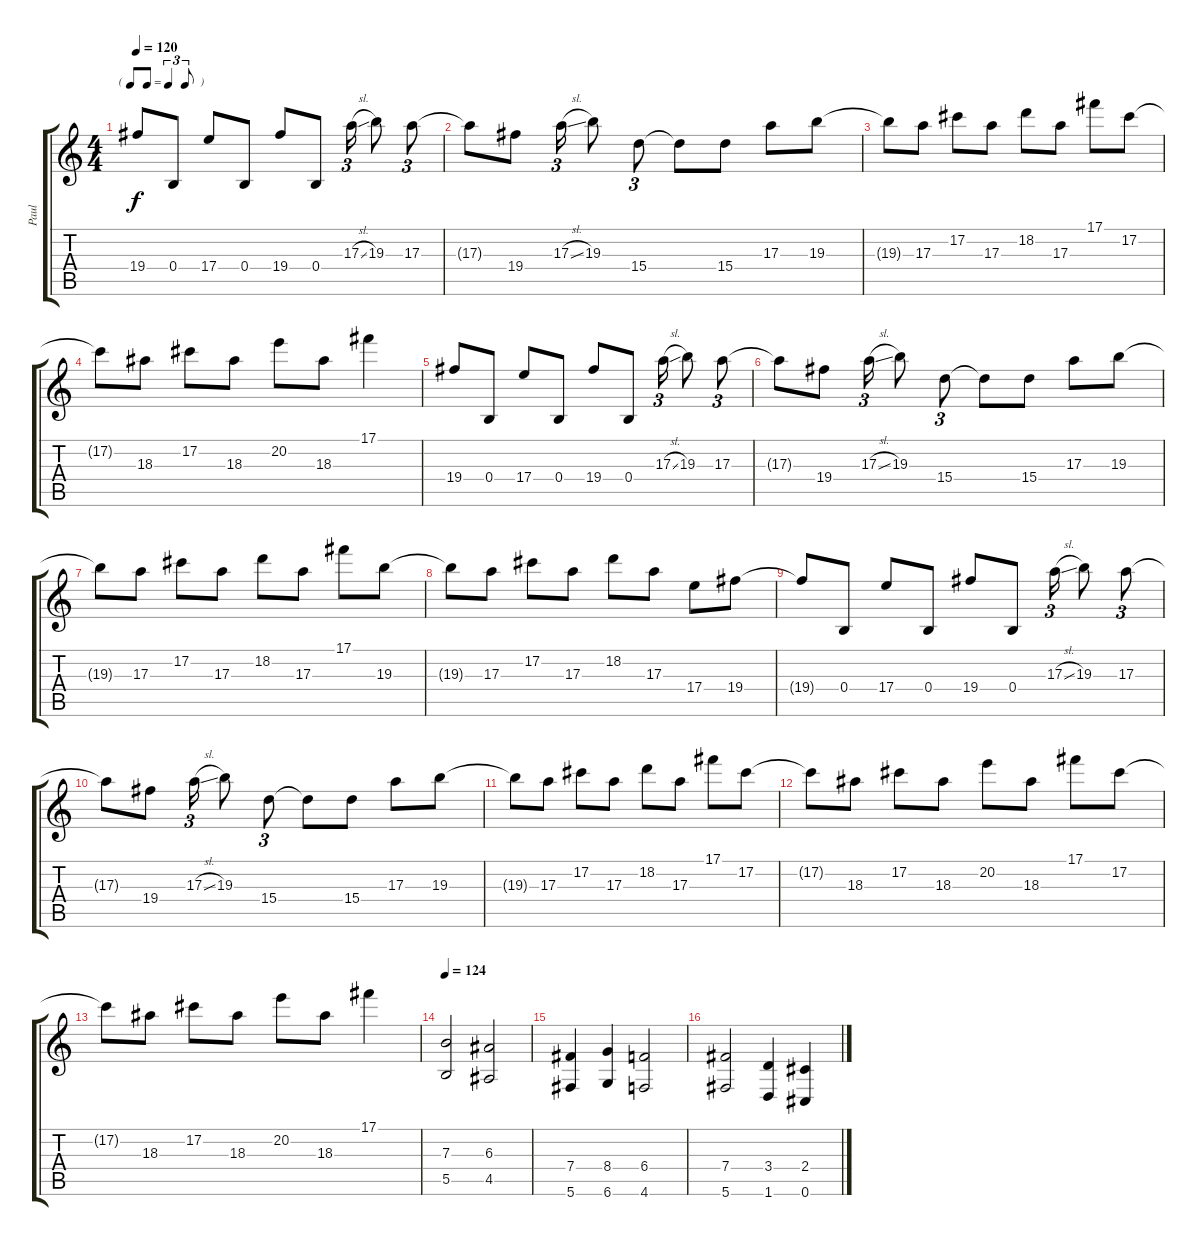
\track ("Paul" "Paul") {instrument distortionguitar}
\staff {score tabs}
\tuning (Db4 Ab3 E3 B2 Gb2 Db2) {hide}
\ts (4 4)
\tf triplet8th
\tempo 120
\clef g2
\ks c
19.4{t}.8{dy f} 0.4.8 17.4.8 0.4.8 19.4.8 0.4.8 17.3{sl}.16{tu (3 2)} 19.3.8 17.3.8{tu (3 2)} |
17.3{t}.8 19.4.8 17.3{sl}.16{tu (3 2)} 19.3.8 15.4.8{tu (3 2)} 15.4{t}.8 15.4.8 17.3.8 19.3.8 |
19.3{t}.8 17.3.8 17.2.8 17.3.8 18.2.8 17.3.8 17.1.8 17.2.8 |
17.2{t}.8 18.3.8 17.2.8 18.3.8 20.2.8 18.3.8 17.1.4 |
19.4.8 0.4.8 17.4.8 0.4.8 19.4.8 0.4.8 17.3{sl}.16{tu (3 2)} 19.3.8 17.3.8{tu (3 2)} |
17.3{t}.8 19.4.8 17.3{sl}.16{tu (3 2)} 19.3.8 15.4.8{tu (3 2)} 15.4{t}.8 15.4.8 17.3.8 19.3.8 |
19.3{t}.8 17.3.8 17.2.8 17.3.8 18.2.8 17.3.8 17.1.8 19.3.8 |
19.3{t}.8 17.3.8 17.2.8 17.3.8 18.2.8 17.3.8 17.4.8 19.4.8 |
19.4{t}.8 0.4.8 17.4.8 0.4.8 19.4.8 0.4.8 17.3{sl}.16{tu (3 2)} 19.3.8 17.3.8{tu (3 2)} |
17.3{t}.8 19.4.8 17.3{sl}.16{tu (3 2)} 19.3.8 15.4.8{tu (3 2)} 15.4{t}.8 15.4.8 17.3.8 19.3.8 |
19.3{t}.8 17.3.8 17.2.8 17.3.8 18.2.8 17.3.8 17.1.8 17.2.8 |
17.2{t}.8 18.3.8 17.2.8 18.3.8 20.2.8 18.3.8 17.1.8 17.2.8 |
17.2{t}.8 18.3.8 17.2.8 18.3.8 20.2.8 18.3.8 17.1.4 |
\tempo 124
(7.3 5.5).2 (6.3 4.5).2 |
(7.4 5.6).4 (8.4 6.6).4 (6.4 4.6).2 |
(7.4 5.6).2 (3.4 1.6).4 (2.4 0.6).4
